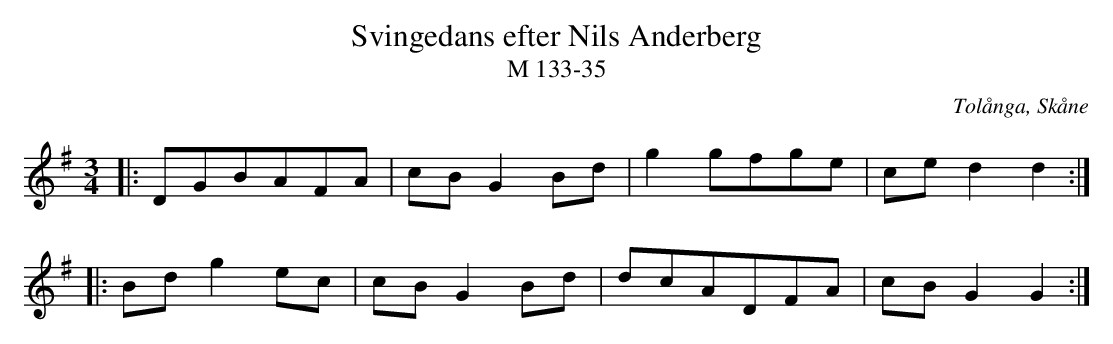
X:1
T:Svingedans efter Nils Anderberg
T:M 133-35
O:Tolånga, Skåne
M:3/4
L:1/8
Q:108
K:G
|: DGBAFA | cB G2 Bd | g2 gfge | ce d2 d2 :|
|: Bd g2 ec | cB G2 Bd | dcADFA | cB G2 G2 :|
